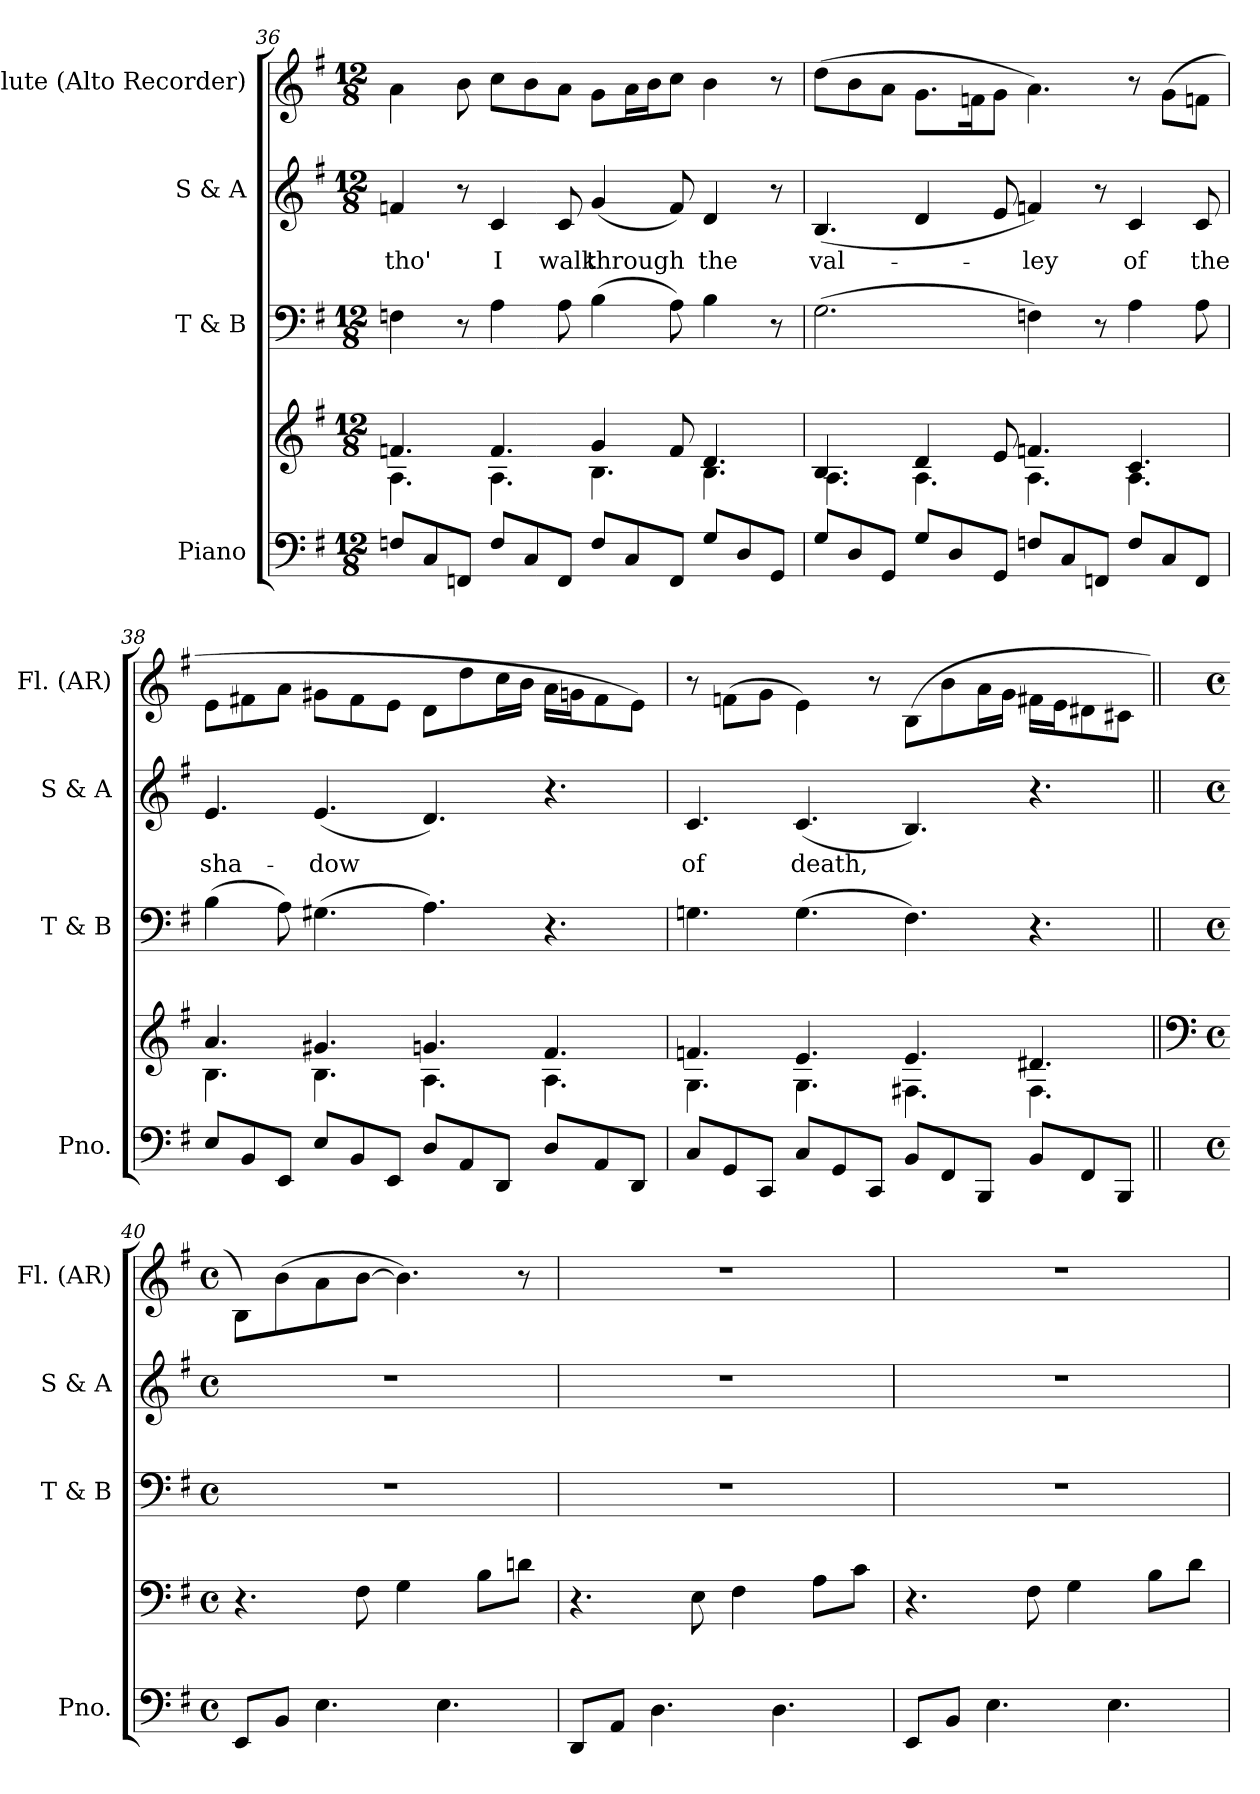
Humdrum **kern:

**kern	**kern	**kern	**kern	**text	**kern
*part4	*part4	*part3	*part2	*part2	*part1
*staff5	*staff4	*staff3	*staff2	*staff2	*staff1
*I"Piano	*	*I"T & B	*I"S & A	*	*I"Flute (Alto  Recorder)
*I'Pno.	*	*I'T & B	*I'S & A	*	*I'Fl. (AR)
*clefF4	*clefG2	*clefF4	*clefG2	*	*clefG2
*	*	*	*	*	*ITrd-7c-12
*k[f#]	*k[f#]	*k[f#]	*k[f#]	*	*k[f#]
*e:	*e:	*e:	*e:	*	*e:
*M12/8	*M12/8	*M12/8	*M12/8	*	*M12/8
=36	=36	=36	=36	=36	=36
*	*^	*	*	*	*
!	!	!	!	!	!LO:LY:b	!
8Fn/L	4.fn/	4.A\	4Fn\	4fn/	tho'	4aa\
8C/	.	.	.	.	.	.
8FFn/J	.	.	8r	8r	.	8bb\
!	!	!	!	!	!LO:LY:b	!
8F/L	4.f/	4.A\	4A\	4c/	I	8ccc\L
8C/	.	.	.	.	.	8bb\
!	!	!	!	!	!LO:LY:b	!
8FF/J	.	.	8A\	8c/	walk	8aa\J
!	!	!	!	!	!LO:LY:b	!
8F/L	4g/	4.B\	(>4B\	(<4g/	through	8gg\L
8C/	.	.	.	.	.	16aa\L
.	.	.	.	.	.	16bb\J
8FF/J	8f/	.	8A\)	8f/)	.	8ccc\J
!	!	!	!	!	!LO:LY:b	!
8G/L	4.d/	4.B\	4B\	4d/	the	4bb\
8D/	.	.	.	.	.	.
8GG/J	.	.	8r	8r	.	8r
!!LO:PB:g=z
=37	=37	=37	=37	=37	=37	=37
!	!	!	!	!	!LO:LY:b	!
8G/L	4.B/	4.A\	(>2.G\	(<4.B/	val-	(<8ddd\L
8D/	.	.	.	.	.	8bb\
8GG/J	.	.	.	.	.	8aa\J
8G/L	4d/	4.A\	.	4d/	.	8.gg\L
8D/	.	.	.	.	.	.
.	.	.	.	.	.	16ffn\k
8GG/J	8e/	.	.	8e/	.	8gg\J
!	!	!	!	!	!LO:LY:b	!
8Fn/L	4.fn/	4.A\	4Fn\)	4fn/)	-ley	4.aa\)
8C/	.	.	.	.	.	.
8FFn/J	.	.	8r	8r	.	.
!	!	!	!	!	!LO:LY:b	!
8F/L	4.c/	4.A\	4A\	4c/	of	8r
8C/	.	.	.	.	.	(>8gg\L
!	!	!	!	!	!LO:LY:b	!
8FF/J	.	.	8A\	8c/	the	8ffn\J
=38	=38	=38	=38	=38	=38	=38
!	!	!	!	!	!LO:LY:b	!
8E/L	4.a/	4.B\	(>4B\	4.e/	sha-	8ee\L
8BB/	.	.	.	.	.	8ff#X\
8EE/J	.	.	8A\)	.	.	8aa\J
!	!	!	!	!	!LO:LY:b	!
8E/L	4.g#X/	4.B\	(>4.G#X\	(<4.e/	-dow	8gg#X\L
8BB/	.	.	.	.	.	8ff#\
8EE/J	.	.	.	.	.	8ee\J
8D/L	4.gn/	4.A\	4.A\)	4.d/)	.	8dd\L
8AA/	.	.	.	.	.	8ddd\
8DD/J	.	.	.	.	.	16ccc\L
.	.	.	.	.	.	16bb\JJ
8D/L	4.f#/	4.A\	4.r	4.r	.	16aa\LL
.	.	.	.	.	.	16ggn\J
8AA/	.	.	.	.	.	8ff#\
8DD/J	.	.	.	.	.	8ee\J)
=39	=39	=39	=39	=39	=39	=39
!	!	!	!	!	!LO:LY:b	!
8C/L	4.fn/	4.G\	4.Gn\	4.c/	of	8r
8GG/	.	.	.	.	.	(>8ffn\L
8CC/J	.	.	.	.	.	8gg\J
!	!	!	!	!	!LO:LY:b	!
8C/L	4.e/	4.G\	(>4.G\	(<4.c/	death,	4ee\)
8GG/	.	.	.	.	.	.
8CC/J	.	.	.	.	.	8r
8BB/L	4.e/	4.F#X\	4.F#\)	4.B/)	.	(>8b\L
8FF#/	.	.	.	.	.	8bb\
8BBB/J	.	.	.	.	.	16aa\L
.	.	.	.	.	.	16gg\JJ
8BB/L	4.d#X/	4.F#\	4.r	4.r	.	16ff#X\LL
.	.	.	.	.	.	16ee\J
8FF#/	.	.	.	.	.	8dd#X\
8BBB/J	.	.	.	.	.	8cc#X\J
*	*v	*v	*	*	*	*
!!LO:LB:g=z
=40||	=40||	=40||	=40||	=40||	=40||
*	*clefF4	*	*	*	*
*M4/4	*M4/4	*M4/4	*M4/4	*	*M4/4
*met(c)	*met(c)	*met(c)	*met(c)	*	*met(c)
8EE/L	4.r	1r	1r	.	8b\L)
8BB/J	.	.	.	.	(>8bb\
4.E\	.	.	.	.	8aa\
.	8F#\	.	.	.	[8bb\J
.	4G\	.	.	.	4.bb\])
4.E\	.	.	.	.	.
.	8B\L	.	.	.	.
.	8dn\J	.	.	.	8r
=41	=41	=41	=41	=41	=41
8DD/L	4.r	1r	1r	.	1r
8AA/J	.	.	.	.	.
4.D\	.	.	.	.	.
.	8E\	.	.	.	.
.	4F#\	.	.	.	.
4.D\	.	.	.	.	.
.	8A\L	.	.	.	.
.	8c\J	.	.	.	.
=42	=42	=42	=42	=42	=42
8EE/L	4.r	1r	1r	.	1r
8BB/J	.	.	.	.	.
4.E\	.	.	.	.	.
.	8F#\	.	.	.	.
.	4G\	.	.	.	.
4.E\	.	.	.	.	.
.	8B\L	.	.	.	.
.	8d\J	.	.	.	.
=	=	=	=	=	=
*-	*-	*-	*-	*-	*-
